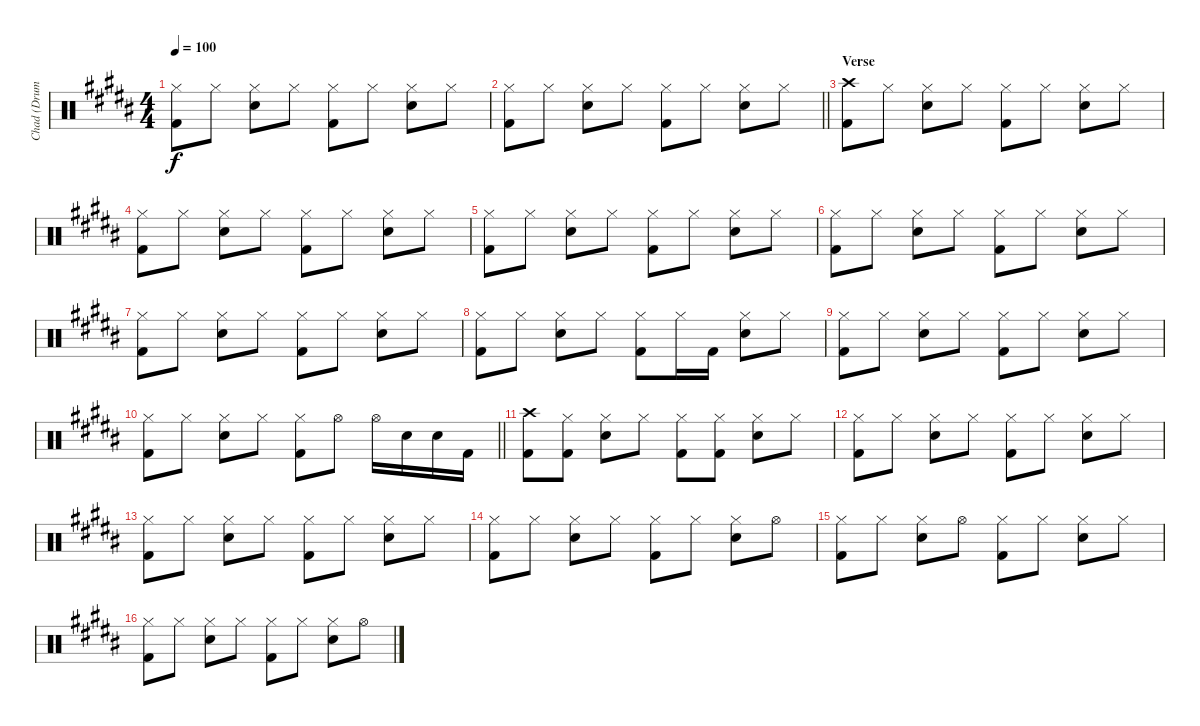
\track ("Chad (Drums)" "Chad (Drum") {instrument percussion bank 177}
\staff {score}
\articulation defaults
\ts (4 4)
\tempo 100
\clef neutral
\ks b
("Hi-Hat (closed)" "Kick (hit) 2").8{dy f} "Hi-Hat (closed)".8 ("Hi-Hat (closed)" "Electric Snare (hit)").8 "Hi-Hat (closed)".8 ("Hi-Hat (closed)" "Kick (hit) 2").8 "Hi-Hat (closed)".8 ("Hi-Hat (closed)" "Electric Snare (hit)").8 "Hi-Hat (closed)".8 |
\barLineRight lightlight
("Hi-Hat (closed)" "Kick (hit) 2").8 "Hi-Hat (closed)".8 ("Hi-Hat (closed)" "Electric Snare (hit)").8 "Hi-Hat (closed)".8 ("Hi-Hat (closed)" "Kick (hit) 2").8 "Hi-Hat (closed)".8 ("Hi-Hat (closed)" "Electric Snare (hit)").8 "Hi-Hat (closed)".8 |
\section ("" "Verse")
("Crash high (hit)" "Kick (hit) 2").8 "Hi-Hat (closed)".8 ("Hi-Hat (closed)" "Electric Snare (hit)").8 "Hi-Hat (closed)".8 ("Hi-Hat (closed)" "Kick (hit) 2").8 "Hi-Hat (closed)".8 ("Hi-Hat (closed)" "Electric Snare (hit)").8 "Hi-Hat (closed)".8 |
("Hi-Hat (closed)" "Kick (hit) 2").8 "Hi-Hat (closed)".8 ("Hi-Hat (closed)" "Electric Snare (hit)").8 "Hi-Hat (closed)".8 ("Hi-Hat (closed)" "Kick (hit) 2").8 "Hi-Hat (closed)".8 ("Hi-Hat (closed)" "Electric Snare (hit)").8 "Hi-Hat (closed)".8 |
("Hi-Hat (closed)" "Kick (hit) 2").8 "Hi-Hat (closed)".8 ("Hi-Hat (closed)" "Electric Snare (hit)").8 "Hi-Hat (closed)".8 ("Hi-Hat (closed)" "Kick (hit) 2").8 "Hi-Hat (closed)".8 ("Hi-Hat (closed)" "Electric Snare (hit)").8 "Hi-Hat (closed)".8 |
("Hi-Hat (closed)" "Kick (hit) 2").8 "Hi-Hat (closed)".8 ("Hi-Hat (closed)" "Electric Snare (hit)").8 "Hi-Hat (closed)".8 ("Hi-Hat (closed)" "Kick (hit) 2").8 "Hi-Hat (closed)".8 ("Hi-Hat (closed)" "Electric Snare (hit)").8 "Hi-Hat (closed)".8 |
("Hi-Hat (closed)" "Kick (hit) 2").8 "Hi-Hat (closed)".8 ("Hi-Hat (closed)" "Electric Snare (hit)").8 "Hi-Hat (closed)".8 ("Hi-Hat (closed)" "Kick (hit) 2").8 "Hi-Hat (closed)".8 ("Hi-Hat (closed)" "Electric Snare (hit)").8 "Hi-Hat (closed)".8 |
("Hi-Hat (closed)" "Kick (hit) 2").8 "Hi-Hat (closed)".8 ("Hi-Hat (closed)" "Electric Snare (hit)").8 "Hi-Hat (closed)".8 ("Hi-Hat (closed)" "Kick (hit) 2").8 "Hi-Hat (closed)".16 "Kick (hit) 2".16 ("Hi-Hat (closed)" "Electric Snare (hit)").8 "Hi-Hat (closed)".8 |
("Hi-Hat (closed)" "Kick (hit) 2").8 "Hi-Hat (closed)".8 ("Hi-Hat (closed)" "Electric Snare (hit)").8 "Hi-Hat (closed)".8 ("Hi-Hat (closed)" "Kick (hit) 2").8 "Hi-Hat (closed)".8 ("Hi-Hat (closed)" "Electric Snare (hit)").8 "Hi-Hat (closed)".8 |
\barLineRight lightlight
("Hi-Hat (closed)" "Kick (hit) 2").8 "Hi-Hat (closed)".8 ("Hi-Hat (closed)" "Electric Snare (hit)").8 "Hi-Hat (closed)".8 ("Hi-Hat (closed)" "Kick (hit) 2").8 "Hi-Hat (open)".8 "Hi-Hat (open)".16 "Electric Snare (hit)".16 "Electric Snare (hit)".16 "Kick (hit) 2".16 |
("Crash high (hit)" "Kick (hit) 2").8 ("Hi-Hat (closed)" "Kick (hit) 2").8 ("Hi-Hat (closed)" "Electric Snare (hit)").8 "Hi-Hat (closed)".8 ("Hi-Hat (closed)" "Kick (hit) 2").8 ("Hi-Hat (closed)" "Kick (hit) 2").8 ("Hi-Hat (closed)" "Electric Snare (hit)").8 "Hi-Hat (closed)".8 |
("Hi-Hat (closed)" "Kick (hit) 2").8 "Hi-Hat (closed)".8 ("Hi-Hat (closed)" "Electric Snare (hit)").8 "Hi-Hat (closed)".8 ("Hi-Hat (closed)" "Kick (hit) 2").8 "Hi-Hat (closed)".8 ("Hi-Hat (closed)" "Electric Snare (hit)").8 "Hi-Hat (closed)".8 |
("Hi-Hat (closed)" "Kick (hit) 2").8 "Hi-Hat (closed)".8 ("Hi-Hat (closed)" "Electric Snare (hit)").8 "Hi-Hat (closed)".8 ("Hi-Hat (closed)" "Kick (hit) 2").8 "Hi-Hat (closed)".8 ("Hi-Hat (closed)" "Electric Snare (hit)").8 "Hi-Hat (closed)".8 |
("Hi-Hat (closed)" "Kick (hit) 2").8 "Hi-Hat (closed)".8 ("Hi-Hat (closed)" "Electric Snare (hit)").8 "Hi-Hat (closed)".8 ("Hi-Hat (closed)" "Kick (hit) 2").8 "Hi-Hat (closed)".8 ("Hi-Hat (closed)" "Electric Snare (hit)").8 "Hi-Hat (open)".8 |
("Hi-Hat (closed)" "Kick (hit) 2").8 "Hi-Hat (closed)".8 ("Hi-Hat (closed)" "Electric Snare (hit)").8 "Hi-Hat (open)".8 ("Hi-Hat (closed)" "Kick (hit) 2").8 "Hi-Hat (closed)".8 ("Hi-Hat (closed)" "Electric Snare (hit)").8 "Hi-Hat (closed)".8 |
("Hi-Hat (closed)" "Kick (hit) 2").8 "Hi-Hat (closed)".8 ("Hi-Hat (closed)" "Electric Snare (hit)").8 "Hi-Hat (closed)".8 ("Hi-Hat (closed)" "Kick (hit) 2").8 "Hi-Hat (closed)".8 ("Hi-Hat (closed)" "Electric Snare (hit)").8 "Hi-Hat (open)".8
